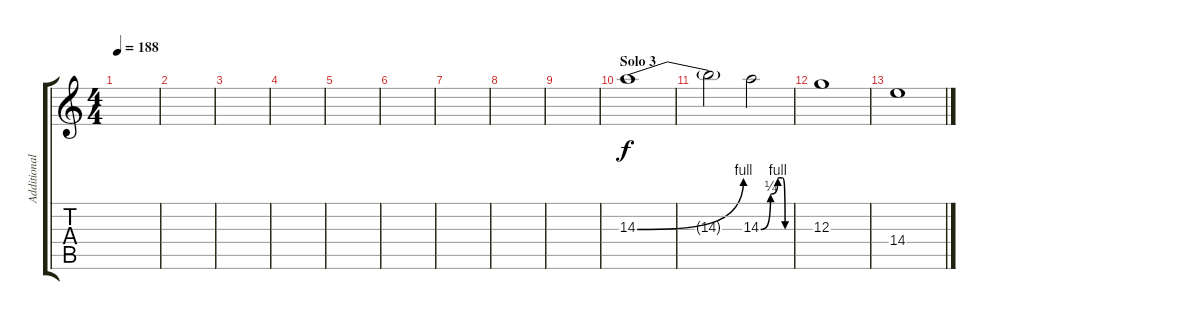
\track ("Additional Guitar 3" "Additional") {instrument overdrivenguitar}
\staff {score tabs}
\tuning (E4 B3 G3 D3 A2 E2) {hide}
\ts (4 4)
\tempo 188
\clef g2
\ks c
|
|
|
|
|
|
|
|
|
\section ("" "Solo 3")
14.3{be (bend 0 0 60 4)}.1 |
14.3{t}.2 14.3{be (custom 0 0 20 1 35 4 45 4 50 0 60 0)}.2 |
12.3.1 |
14.4.1
